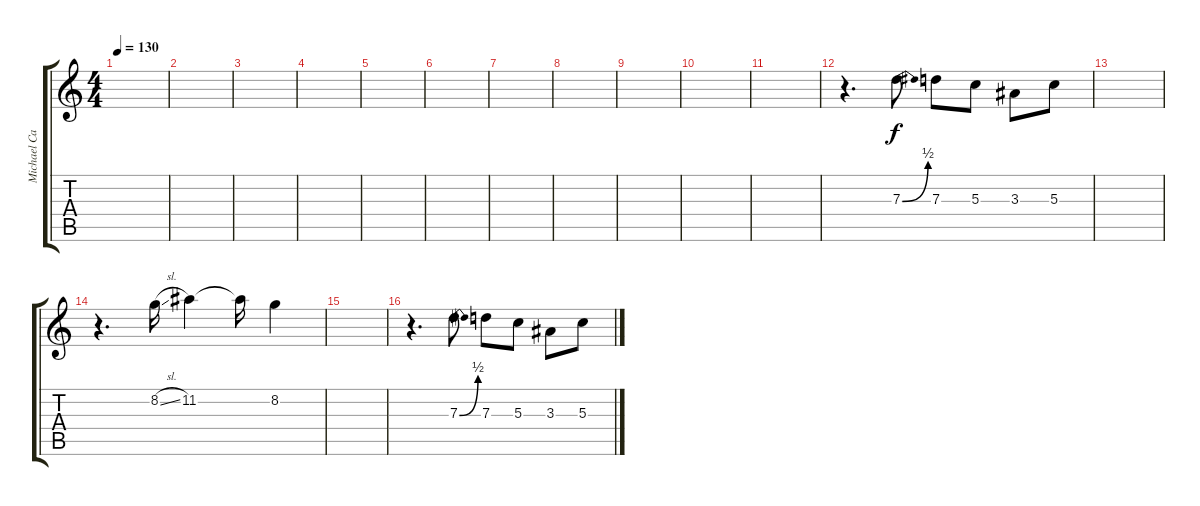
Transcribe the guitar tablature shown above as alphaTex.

\track ("Michael Carrol" "Michael Ca") {instrument electricguitarjazz}
\staff {score tabs}
\tuning (E4 B3 G3 D3 A2 E2) {hide}
\ts (4 4)
\tempo 130
\clef g2
\ks c
|
|
|
|
|
|
|
|
|
|
|
r.4{d} 7.3{be (bend 0 0 60 2)}.8 7.3.8 5.3.8 3.3.8 5.3.8 |
|
r.4{d} 8.2{sl}.16 11.2.4 11.2{t}.16 8.2.4 |
|
r.4{d} 7.3{be (bend 0 0 60 2)}.8 7.3.8 5.3.8 3.3.8 5.3.8
